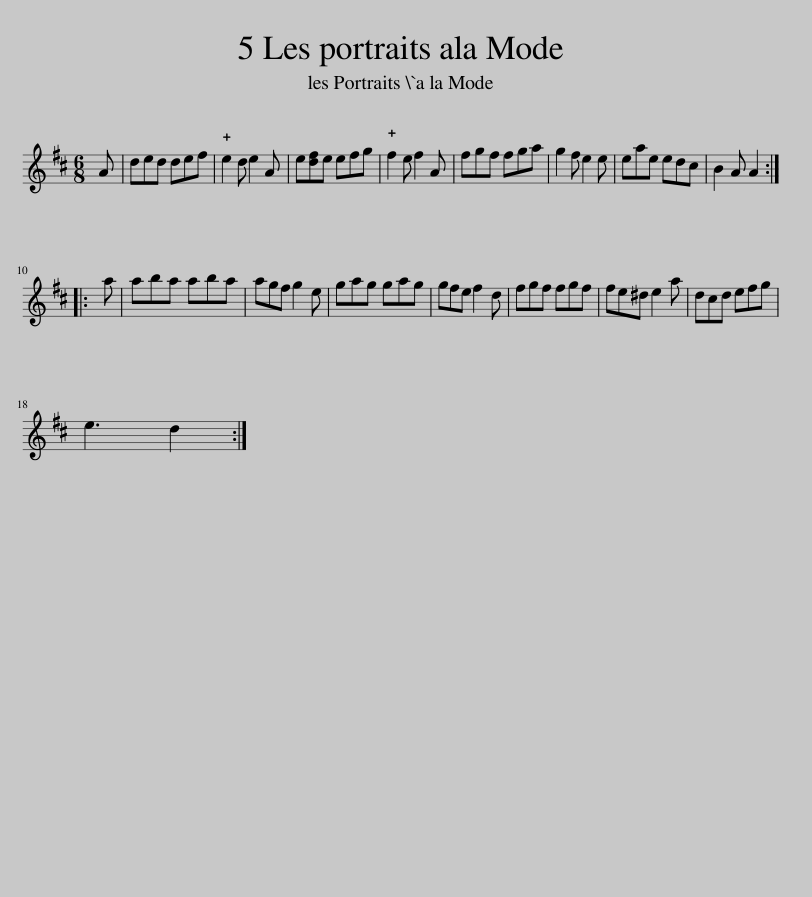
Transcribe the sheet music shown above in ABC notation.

X:1
L:1/8
M:6/8
I:linebreak $
K:D
V:1 treble
V:1
 A | ded def | !plus!e2 d e2 A | e[df]e efg | !plus!f2 e f2 A | %5
 fgf fga | g2 f e2 e | eae edc | B2 A A2 ::$ a | %10
 aba aba | agf g2 e | gag gag | gfe f2 d | fgf fgf | %15
 fe^d e2 a | dcd efg |$ e3 d2 :| %18
